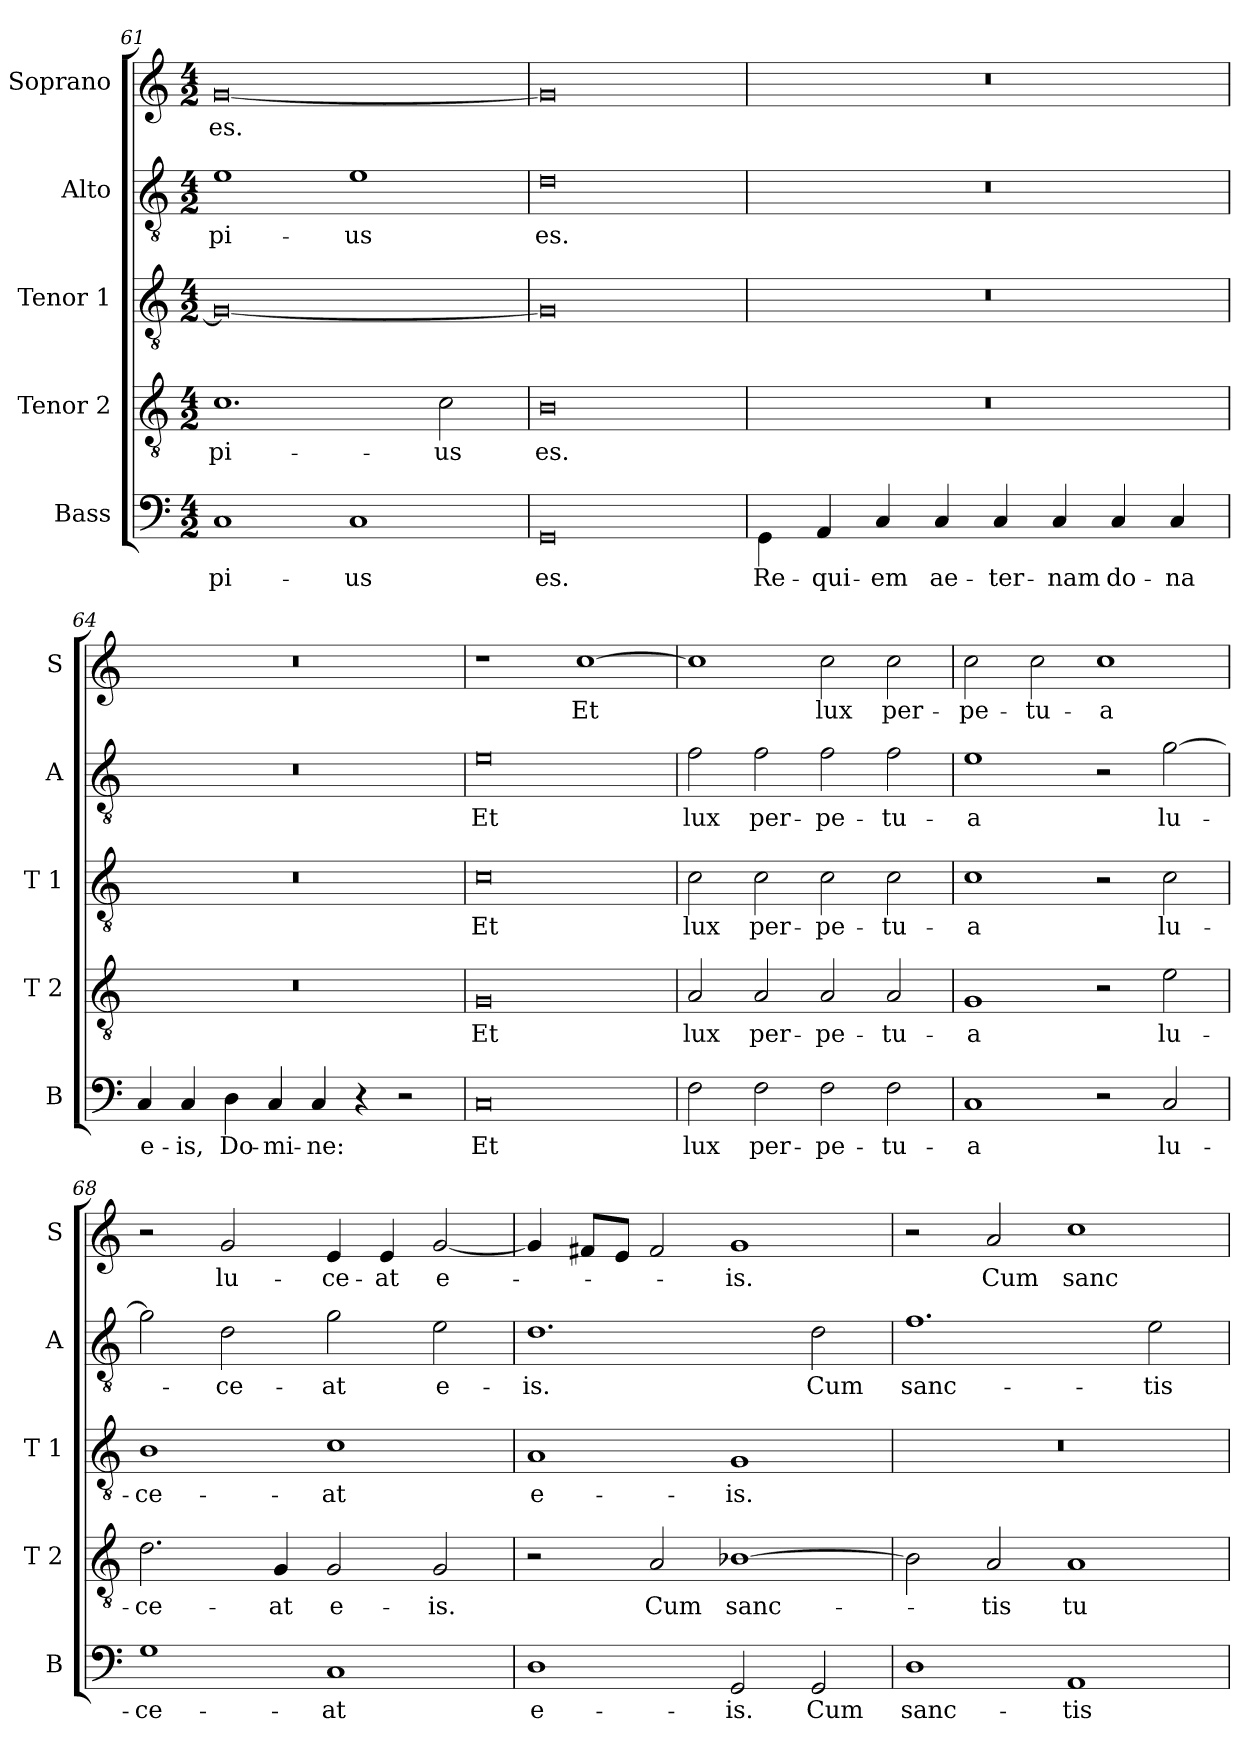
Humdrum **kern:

**kern	**text	**kern	**text	**kern	**text	**kern	**text	**kern	**text
*part5	*part5	*part4	*part4	*part3	*part3	*part2	*part2	*part1	*part1
*staff5	*staff5	*staff4	*staff4	*staff3	*staff3	*staff2	*staff2	*staff1	*staff1
*I"Bass	*	*I"Tenor 2	*	*I"Tenor 1	*	*I"Alto	*	*I"Soprano	*
*I'B	*	*I'T 2	*	*I'T 1	*	*I'A	*	*I'S	*
!!LO:LB:g=z
*clefF4	*	*clefGv2	*	*clefGv2	*	*clefGv2	*	*clefG2	*
*k[]	*	*k[]	*	*k[]	*	*k[]	*	*k[]	*
*C:	*	*C:	*	*C:	*	*C:	*	*C:	*
*M4/2	*	*M4/2	*	*M4/2	*	*M4/2	*	*M4/2	*
=61	=61	=61	=61	=61	=61	=61	=61	=61	=61
!	!LO:LY:b	!	!LO:LY:b	!	!	!	!LO:LY:b	!	!LO:LY:b
1C	pi-	1.c	pi-	0G_	.	1e	pi-	[0g	es.
!	!LO:LY:b	!	!	!	!	!	!LO:LY:b	!	!
1C	-us	.	.	.	.	1e	-us	.	.
!	!	!	!LO:LY:b	!	!	!	!	!	!
.	.	2c\	-us	.	.	.	.	.	.
=62	=62	=62	=62	=62	=62	=62	=62	=62	=62
!	!LO:LY:b	!	!LO:LY:b	!	!	!	!LO:LY:b	!	!
0GG	es.	0B	es.	0G]	.	0d	es.	0g]	.
=63	=63	=63	=63	=63	=63	=63	=63	=63	=63
!	!LO:LY:b	!	!	!	!	!	!	!	!
4GG\	Re-	0r	.	0r	.	0r	.	0r	.
!	!LO:LY:b	!	!	!	!	!	!	!	!
4AA/	-qui-	.	.	.	.	.	.	.	.
!	!LO:LY:b	!	!	!	!	!	!	!	!
4C/	-em	.	.	.	.	.	.	.	.
!	!LO:LY:b	!	!	!	!	!	!	!	!
4C/	ae-	.	.	.	.	.	.	.	.
!	!LO:LY:b	!	!	!	!	!	!	!	!
4C/	-ter-	.	.	.	.	.	.	.	.
!	!LO:LY:b	!	!	!	!	!	!	!	!
4C/	-nam	.	.	.	.	.	.	.	.
!	!LO:LY:b	!	!	!	!	!	!	!	!
4C/	do-	.	.	.	.	.	.	.	.
!	!LO:LY:b	!	!	!	!	!	!	!	!
4C/	-na	.	.	.	.	.	.	.	.
=64	=64	=64	=64	=64	=64	=64	=64	=64	=64
!	!LO:LY:b	!	!	!	!	!	!	!	!
4C/	e-	0r	.	0r	.	0r	.	0r	.
!	!LO:LY:b	!	!	!	!	!	!	!	!
4C/	-is,	.	.	.	.	.	.	.	.
!	!LO:LY:b	!	!	!	!	!	!	!	!
4D\	Do-	.	.	.	.	.	.	.	.
!	!LO:LY:b	!	!	!	!	!	!	!	!
4C/	-mi-	.	.	.	.	.	.	.	.
!	!LO:LY:b	!	!	!	!	!	!	!	!
4C/	-ne:	.	.	.	.	.	.	.	.
4r	.	.	.	.	.	.	.	.	.
2r	.	.	.	.	.	.	.	.	.
=65	=65	=65	=65	=65	=65	=65	=65	=65	=65
!	!LO:LY:b	!	!LO:LY:b	!	!LO:LY:b	!	!LO:LY:b	!	!
0C	Et	0G	Et	0c	Et	0e	Et	1r	.
!	!	!	!	!	!	!	!	!	!LO:LY:b
.	.	.	.	.	.	.	.	[1cc	Et
!!LO:LB:g=z
=66	=66	=66	=66	=66	=66	=66	=66	=66	=66
!	!LO:LY:b	!	!LO:LY:b	!	!LO:LY:b	!	!LO:LY:b	!	!
2F\	lux	2A/	lux	2c\	lux	2f\	lux	1cc]	.
!	!LO:LY:b	!	!LO:LY:b	!	!LO:LY:b	!	!LO:LY:b	!	!
2F\	per-	2A/	per-	2c\	per-	2f\	per-	.	.
!	!LO:LY:b	!	!LO:LY:b	!	!LO:LY:b	!	!LO:LY:b	!	!LO:LY:b
2F\	-pe-	2A/	-pe-	2c\	-pe-	2f\	-pe-	2cc\	lux
!	!LO:LY:b	!	!LO:LY:b	!	!LO:LY:b	!	!LO:LY:b	!	!LO:LY:b
2F\	-tu-	2A/	-tu-	2c\	-tu-	2f\	-tu-	2cc\	per-
=67	=67	=67	=67	=67	=67	=67	=67	=67	=67
!	!LO:LY:b	!	!LO:LY:b	!	!LO:LY:b	!	!LO:LY:b	!	!LO:LY:b
1C	-a	1G	-a	1c	-a	1e	-a	2cc\	-pe-
!	!	!	!	!	!	!	!	!	!LO:LY:b
.	.	.	.	.	.	.	.	2cc\	-tu-
!	!	!	!	!	!	!	!	!	!LO:LY:b
2r	.	2r	.	2r	.	2r	.	1cc	-a
!	!LO:LY:b	!	!LO:LY:b	!	!LO:LY:b	!	!LO:LY:b	!	!
2C/	lu-	2e\	lu-	2c\	lu-	[2g\	lu-	.	.
=68	=68	=68	=68	=68	=68	=68	=68	=68	=68
!	!LO:LY:b	!	!LO:LY:b	!	!LO:LY:b	!	!	!	!
1G	-ce-	2.d\	-ce-	1B	-ce-	2g\]	.	2r	.
!	!	!	!	!	!	!	!LO:LY:b	!	!LO:LY:b
.	.	.	.	.	.	2d\	-ce-	2g/	lu-
!	!	!	!LO:LY:b	!	!	!	!	!	!
.	.	4G/	-at	.	.	.	.	.	.
!	!LO:LY:b	!	!LO:LY:b	!	!LO:LY:b	!	!LO:LY:b	!	!LO:LY:b
1C	-at	2G/	e-	1c	-at	2g\	-at	4e/	-ce-
!	!	!	!	!	!	!	!	!	!LO:LY:b
.	.	.	.	.	.	.	.	4e/	-at
!	!	!	!LO:LY:b	!	!	!	!LO:LY:b	!	!LO:LY:b
.	.	2G/	-is.	.	.	2e\	e-	[2g/	e-
=69	=69	=69	=69	=69	=69	=69	=69	=69	=69
!	!LO:LY:b	!	!	!	!LO:LY:b	!	!LO:LY:b	!	!
1D	e-	2r	.	1A	e-	1.d	-is.	4g/]	.
.	.	.	.	.	.	.	.	8f#X/L	.
.	.	.	.	.	.	.	.	8e/J	.
!	!	!	!LO:LY:b	!	!	!	!	!	!
.	.	2A/	Cum	.	.	.	.	2f#/	.
!	!LO:LY:b	!	!LO:LY:b	!	!LO:LY:b	!	!	!	!LO:LY:b
2GG/	-is.	[1B-X	sanc-	1G	-is.	.	.	1g	-is.
!	!LO:LY:b	!	!	!	!	!	!LO:LY:b	!	!
2GG/	Cum	.	.	.	.	2d\	Cum	.	.
=70	=70	=70	=70	=70	=70	=70	=70	=70	=70
!	!LO:LY:b	!	!	!	!	!	!LO:LY:b	!	!
1D	sanc-	2B-\]	.	0r	.	1.f	sanc-	2r	.
!	!	!	!LO:LY:b	!	!	!	!	!	!LO:LY:b
.	.	2A/	-tis	.	.	.	.	2a/	Cum
!	!LO:LY:b	!	!LO:LY:b	!	!	!	!	!	!LO:LY:b
1AA	-tis	1A	tu-	.	.	.	.	1cc	sanc-
!	!	!	!	!	!	!	!LO:LY:b	!	!
.	.	.	.	.	.	2e\	-tis	.	.
=	=	=	=	=	=	=	=	=	=
*-	*-	*-	*-	*-	*-	*-	*-	*-	*-
